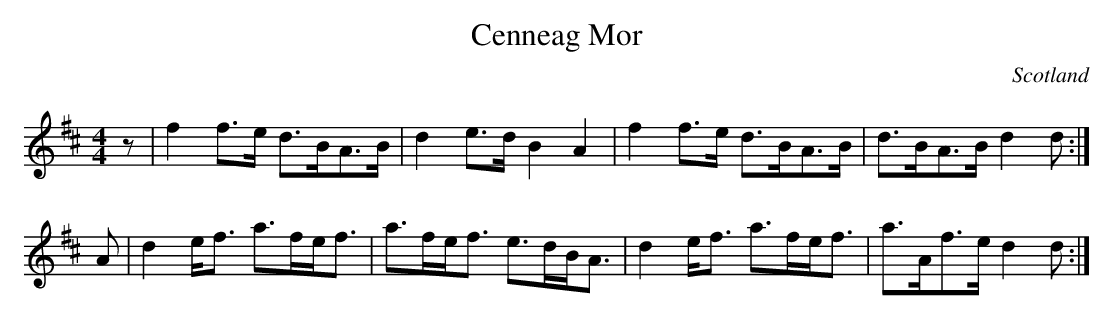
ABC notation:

X:1
T:Cenneag Mor
O:Scotland
L:1/8
M:4/4
K:D
z|f2 f>e d>BA>B|d2 e>d B2 A2|f2 f>e d>BA>B|d>BA>B d2 d:|
A|d2 e<f a>fe<f|a>fe<f e>dB<A|d2 e<f a>fe<f|a>Af>e d2 d:|
